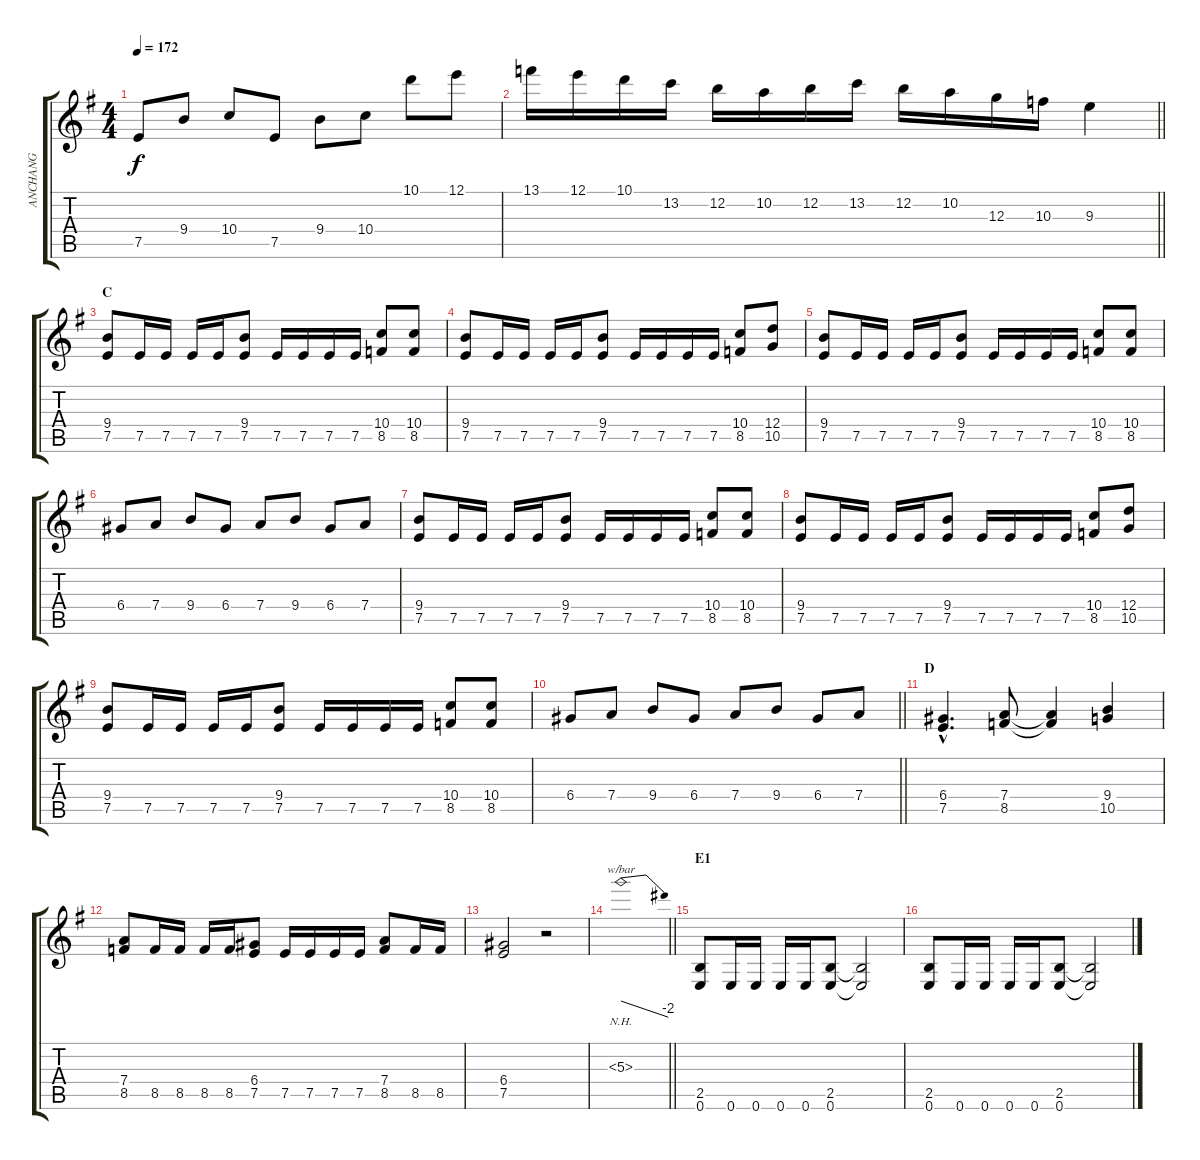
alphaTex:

\track ("ANCHANG" "ANCHANG") {instrument distortionguitar}
\staff {score tabs}
\tuning (E4 B3 G3 D3 A2 E2) {hide}
\ts (4 4)
\tempo 172
\clef g2
\ks g
7.5.8{dy f} 9.4.8 10.4.8 7.5.8 9.4.8 10.4.8 10.1.8 12.1.8 |
\barLineRight lightlight
13.1.16 12.1.16 10.1.16 13.2.16 12.2.16 10.2.16 12.2.16 13.2.16 12.2.16 10.2.16 12.3.16 10.3.16 9.3.4 |
\section ("" "C")
(9.4 7.5).8 7.5.16 7.5.16 7.5.16 7.5.16 (9.4 7.5).8 7.5.16 7.5.16 7.5.16 7.5.16 (10.4 8.5).8 (10.4 8.5).8 |
(9.4 7.5).8 7.5.16 7.5.16 7.5.16 7.5.16 (9.4 7.5).8 7.5.16 7.5.16 7.5.16 7.5.16 (10.4 8.5).8 (12.4 10.5).8 |
(9.4 7.5).8 7.5.16 7.5.16 7.5.16 7.5.16 (9.4 7.5).8 7.5.16 7.5.16 7.5.16 7.5.16 (10.4 8.5).8 (10.4 8.5).8 |
6.4.8 7.4.8 9.4.8 6.4.8 7.4.8 9.4.8 6.4.8 7.4.8 |
(9.4 7.5).8 7.5.16 7.5.16 7.5.16 7.5.16 (9.4 7.5).8 7.5.16 7.5.16 7.5.16 7.5.16 (10.4 8.5).8 (10.4 8.5).8 |
(9.4 7.5).8 7.5.16 7.5.16 7.5.16 7.5.16 (9.4 7.5).8 7.5.16 7.5.16 7.5.16 7.5.16 (10.4 8.5).8 (12.4 10.5).8 |
(9.4 7.5).8 7.5.16 7.5.16 7.5.16 7.5.16 (9.4 7.5).8 7.5.16 7.5.16 7.5.16 7.5.16 (10.4 8.5).8 (10.4 8.5).8 |
\barLineRight lightlight
6.4.8 7.4.8 9.4.8 6.4.8 7.4.8 9.4.8 6.4.8 7.4.8 |
\section ("" "D")
(6.4{hac} 7.5{hac}).4{d} (7.4 8.5).8 (7.4{t} 8.5{t}).4 (9.4 10.5).4 |
(7.4 8.5).8 8.5.16 8.5.16 8.5.16 8.5.16 (6.4 7.5).8 7.5.16 7.5.16 7.5.16 7.5.16 (7.4 8.5).8 8.5.16 8.5.16 |
(6.4 7.5).2 r.2 |
\barLineRight lightlight
5.3{nh}.1{tbe (dive default 0 0 60 -8)} |
\section ("" "E1")
(2.5 0.6).8 0.6.16 0.6.16 0.6.16 0.6.16 (2.5 0.6).8 (2.5{t} 0.6{t}).2 |
(2.5 0.6).8 0.6.16 0.6.16 0.6.16 0.6.16 (2.5 0.6).8 (2.5{t} 0.6{t}).2
